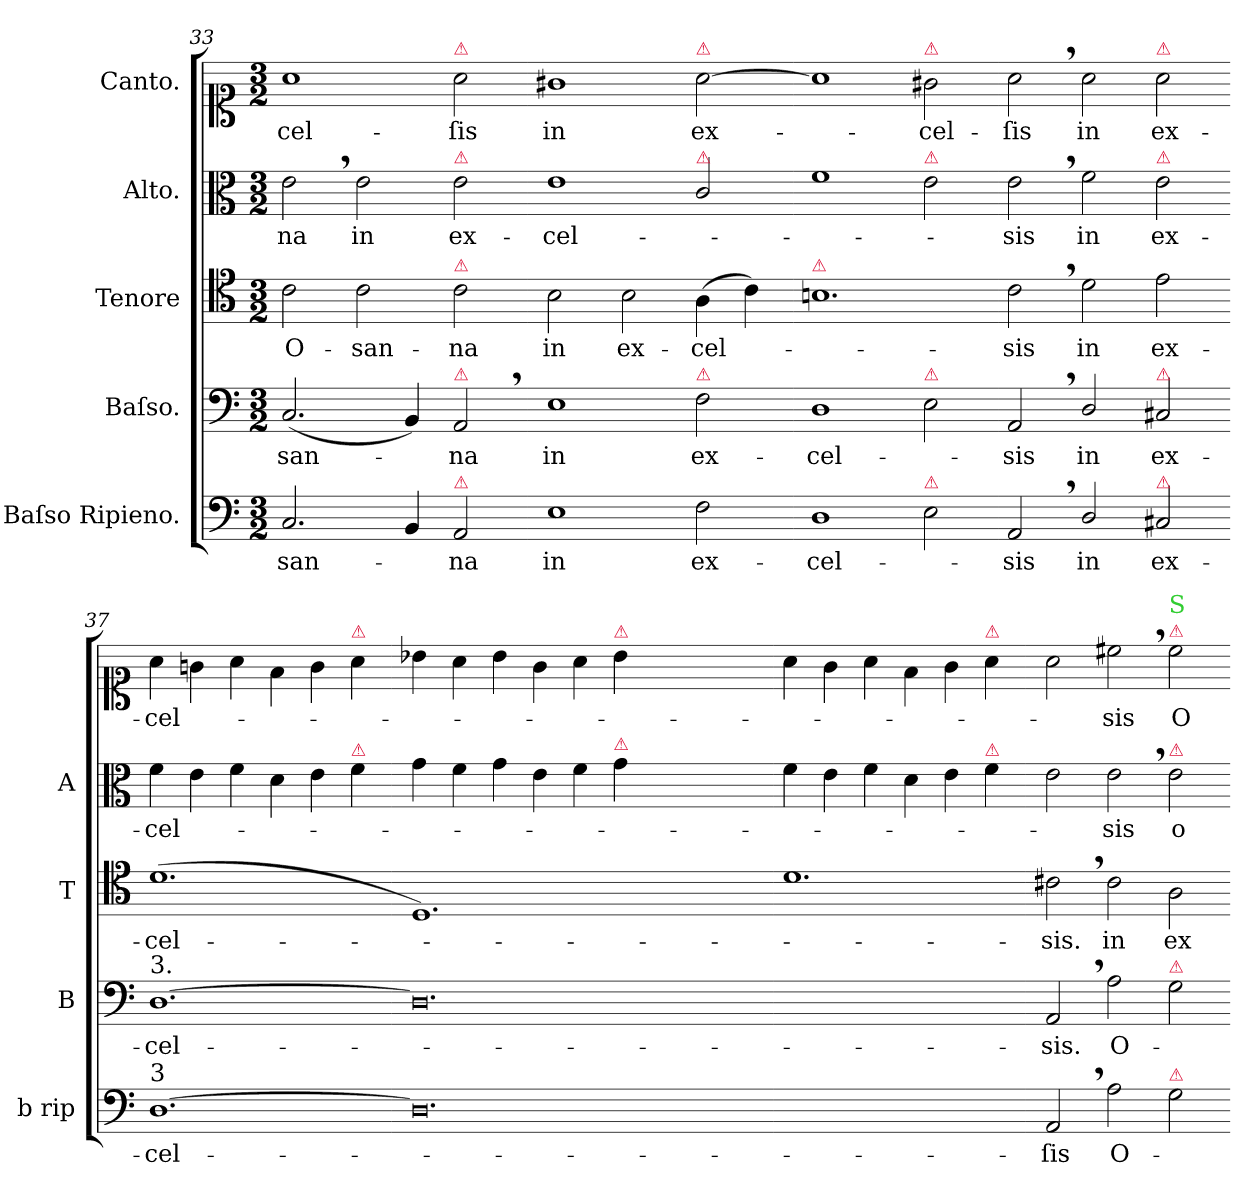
**kern	**text	**kern	**text	**kern	**text	**kern	**text	**kern	**text
*part5	*part5	*part4	*part4	*part3	*part3	*part2	*part2	*part1	*part1
*staff5	*staff5	*staff4	*staff4	*staff3	*staff3	*staff2	*staff2	*staff1	*staff1
*I"Baſso Ripieno.	*	*I"Baſso.	*	*I"Tenore	*	*I"Alto.	*	*I"Canto.	*
*I'b rip	*	*I'B	*	*I'T	*	*I'A	*	*	*
*clefF4	*	*clefF4	*	*clefC4	*	*clefC3	*	*clefC1	*
*k[]	*	*k[]	*	*k[]	*	*k[]	*	*k[]	*
*M3/2	*	*M3/2	*	*M3/2	*	*M3/2	*	*M3/2	*
=33	=33	=33	=33	=33	=33	=33	=33	=33	=33
2.C/	-san-	(2.C/	-san-	2c\	O-	2e,<\	-na	1a	-cel-
.	.	.	.	2c\	-san-	2e\	in	.	.
4BB/	.	4BB/)	.	.	.	.	.	.	.
!	!	!	!	!	!	!	!	!LO:TX:a:color=crimson:t=⚠	!
!	!	!	!	!	!	!LO:TX:a:color=crimson:t=⚠	!	!	!
!	!	!	!	!LO:TX:a:color=crimson:t=⚠	!	!	!	!	!
!	!	!LO:TX:a:color=crimson:t=⚠	!	!	!	!	!	!	!
!LO:TX:a:color=crimson:t=⚠	!	!	!	!	!	!	!	!	!
2AA/	-na	2AA,</	-na	2c\	-na	2e\	ex-	2a\	-ſis
=34-	=34-	=34-	=34-	=34-	=34-	=34-	=34-	=34-	=34-
1E	in	1E	in	2B\	in	1e	-cel-	1g#X	in
.	.	.	.	2B\	ex-	.	.	.	.
!	!	!	!	!	!	!	!	!LO:TX:a:color=crimson:t=⚠	!
!	!	!	!	!	!	!LO:TX:a:color=crimson:t=⚠	!	!	!
!	!	!LO:TX:a:color=crimson:t=⚠	!	!	!	!	!	!	!
2F\	ex-	2F\	ex-	(4A\	cel-	2c/	.	[2a\	ex-
.	.	.	.	4c\)	.	.	.	.	.
=35-	=35-	=35-	=35-	=35-	=35-	=35-	=35-	=35-	=35-
!	!	!	!	!LO:TX:a:color=crimson:t=⚠	!	!	!	!	!
1D	-cel-	1D	-cel-	1.Bn	.	1f	.	1a]	.
!	!	!	!	!	!	!	!	!LO:TX:a:color=crimson:t=⚠	!
!	!	!	!	!	!	!LO:TX:a:color=crimson:t=⚠	!	!	!
!	!	!LO:TX:a:color=crimson:t=⚠	!	!	!	!	!	!	!
!LO:TX:a:color=crimson:t=⚠	!	!	!	!	!	!	!	!	!
2E\	.	2E\	.	.	.	2e\	.	2g#X\	-cel-
=36-	=36-	=36-	=36-	=36-	=36-	=36-	=36-	=36-	=36-
2AA,</	-sis	2AA,</	-sis	2c,<\	-sis	2e,<\	-sis	2a,<\	-ſis
2D/	in	2D/	in	2d\	in	2f\	in	2a\	in
!	!	!	!	!	!	!	!	!LO:TX:a:color=crimson:t=⚠	!
!	!	!	!	!	!	!LO:TX:a:color=crimson:t=⚠	!	!	!
!	!	!LO:TX:a:color=crimson:t=⚠	!	!	!	!	!	!	!
!LO:TX:a:color=crimson:t=⚠	!	!	!	!	!	!	!	!	!
2C#X/	ex-	2C#X/	ex-	2e\	ex-	2e\	ex-	2a\	ex-
=37-	=37-	=37-	=37-	=37-	=37-	=37-	=37-	=37-	=37-
!	!	!LO:TX:a:t=3.	!	!	!	!	!	!	!
!LO:TX:a:t=3	!	!	!	!	!	!	!	!	!
[1.D	-cel-	[1.D	-cel-	(1.d	-cel-	4f\	-cel-	4a\	-cel-
.	.	.	.	.	.	4e\	.	4gn\	.
.	.	.	.	.	.	4f\	.	4a\	.
.	.	.	.	.	.	4d\	.	4f\	.
.	.	.	.	.	.	4e\	.	4g\	.
!	!	!	!	!	!	!	!	!LO:TX:a:color=crimson:t=⚠	!
!	!	!	!	!	!	!LO:TX:a:color=crimson:t=⚠	!	!	!
.	.	.	.	.	.	4f\	.	4a\	.
=38-	=38-	=38-	=38-	=38-	=38-	=38-	=38-	=38-	=38-
0.D]	.	0.D]	.	1.D)	.	4g\	.	4b-X\	.
.	.	.	.	.	.	4f\	.	4a\	.
.	.	.	.	.	.	4g\	.	4b-\	.
.	.	.	.	.	.	4e\	.	4g\	.
.	.	.	.	.	.	4f\	.	4a\	.
!	!	!	!	!	!	!	!	!LO:TX:a:color=crimson:t=⚠	!
!	!	!	!	!	!	!LO:TX:a:color=crimson:t=⚠	!	!	!
.	.	.	.	.	.	4g\	.	4b-\	.
.	.	.	.	1.ryy	.	1.ryy	.	1.ryy	.
=39-	=39-	=39-	=39-	=39-	=39-	=39-	=39-	=39-	=39-
1.ryy	.	1.ryy	.	1.d	.	4f\	.	4a\	.
.	.	.	.	.	.	4e\	.	4g\	.
.	.	.	.	.	.	4f\	.	4a\	.
.	.	.	.	.	.	4d\	.	4f\	.
.	.	.	.	.	.	4e\	.	4g\	.
!	!	!	!	!	!	!	!	!LO:TX:a:color=crimson:t=⚠	!
!	!	!	!	!	!	!LO:TX:a:color=crimson:t=⚠	!	!	!
.	.	.	.	.	.	4f\	.	4a\	.
=40-	=40-	=40-	=40-	=40-	=40-	=40-	=40-	=40-	=40-
2AA,</	ſis	2AA,</	sis.	2c#X,<\	-sis.	2e\	.	2a\	.
2A\	O-	2A\	O-	2c#\	in	2e,<\	-sis	2cc#X,<\	-sis
!	!	!	!	!	!	!	!	!LO:TX:a:color=crimson:t=⚠	!
!	!	!	!	!	!	!	!	!LO:TX:a:color=limegreen:t=S	!
!	!	!	!	!	!	!LO:TX:a:color=crimson:t=⚠	!	!	!
!	!	!LO:TX:a:color=crimson:t=⚠	!	!	!	!	!	!	!
!LO:TX:a:color=crimson:t=⚠	!	!	!	!	!	!	!	!	!
2G\	.	2G\	.	2A\	ex-	2e\	o-	2cc#\	O-
=-	=-	=-	=-	=-	=-	=-	=-	=-	=-
*-	*-	*-	*-	*-	*-	*-	*-	*-	*-
